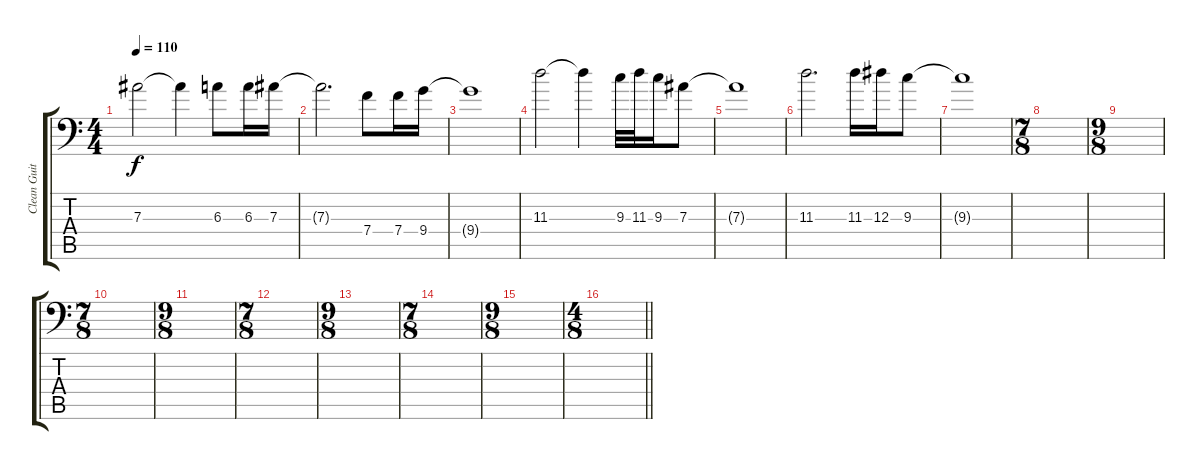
\track ("Clean Guitar Lead 2" "Clean Guit") {instrument electricguitarclean}
\staff {score tabs}
\tuning (C4 G3 Eb3 Bb2 F2 Bb1) {hide}
\ts (4 4)
\tempo 110
\clef f4
\ks c
7.3{t}.2{dy f beam merge} 7.3{t}.4{beam merge} 6.3.8{beam merge} 6.3.16 7.3.16 |
7.3{t}.2{d} 7.4.8 7.4.16 9.4.16 |
9.4{t}.1 |
11.3.2{beam merge} 11.3{t}.4{beam merge} 9.3.32 11.3.32{beam merge} 9.3.16{beam merge} 7.3.8 |
7.3{t}.1 |
11.3.2{d} 11.3.16 12.3.16 9.3.8 |
9.3{t}.1 |
\ts (7 8)
|
\ts (9 8)
|
\ts (7 8)
|
\ts (9 8)
|
\ts (7 8)
|
\ts (9 8)
|
\ts (7 8)
|
\ts (9 8)
|
\ts (4 8)
\barLineRight lightlight
